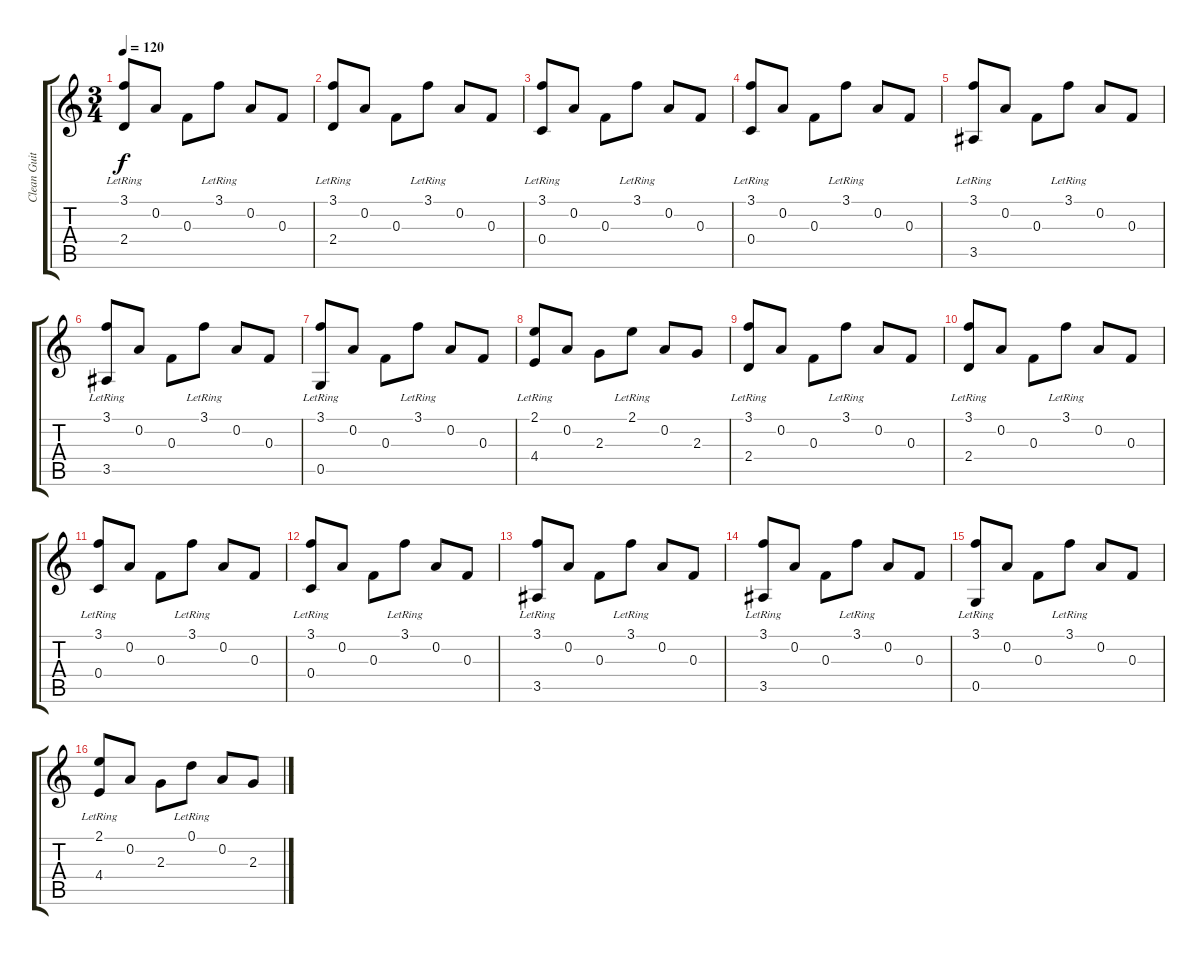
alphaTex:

\track ("Clean Guitar" "Clean Guit") {instrument electricguitarclean}
\staff {score tabs}
\tuning (D4 A3 F3 C3 G2 D2) {hide}
\ts (3 4)
\tempo 120
\clef g2
\ks c
(3.1{lr} 2.4{lr}).8{dy f} 0.2.8 0.3.8 3.1{lr}.8 0.2.8 0.3.8 |
(3.1{lr} 2.4{lr}).8 0.2.8 0.3.8 3.1{lr}.8 0.2.8 0.3.8 |
(3.1{lr} 0.4{lr}).8 0.2.8 0.3.8 3.1{lr}.8 0.2.8 0.3.8 |
(3.1{lr} 0.4{lr}).8 0.2.8 0.3.8 3.1{lr}.8 0.2.8 0.3.8 |
(3.1{lr} 3.5{lr}).8 0.2.8 0.3.8 3.1{lr}.8 0.2.8 0.3.8 |
(3.1{lr} 3.5{lr}).8 0.2.8 0.3.8 3.1{lr}.8 0.2.8 0.3.8 |
(3.1{lr} 0.5{lr}).8 0.2.8 0.3.8 3.1{lr}.8 0.2.8 0.3.8 |
(2.1{lr} 4.4{lr}).8 0.2.8 2.3.8 2.1{lr}.8 0.2.8 2.3.8 |
(3.1{lr} 2.4{lr}).8 0.2.8 0.3.8 3.1{lr}.8 0.2.8 0.3.8 |
(3.1{lr} 2.4{lr}).8 0.2.8 0.3.8 3.1{lr}.8 0.2.8 0.3.8 |
(3.1{lr} 0.4{lr}).8 0.2.8 0.3.8 3.1{lr}.8 0.2.8 0.3.8 |
(3.1{lr} 0.4{lr}).8 0.2.8 0.3.8 3.1{lr}.8 0.2.8 0.3.8 |
(3.1{lr} 3.5{lr}).8 0.2.8 0.3.8 3.1{lr}.8 0.2.8 0.3.8 |
(3.1{lr} 3.5{lr}).8 0.2.8 0.3.8 3.1{lr}.8 0.2.8 0.3.8 |
(3.1{lr} 0.5{lr}).8 0.2.8 0.3.8 3.1{lr}.8 0.2.8 0.3.8 |
(2.1{lr} 4.4{lr}).8 0.2.8 2.3.8 0.1{lr}.8 0.2.8 2.3.8
